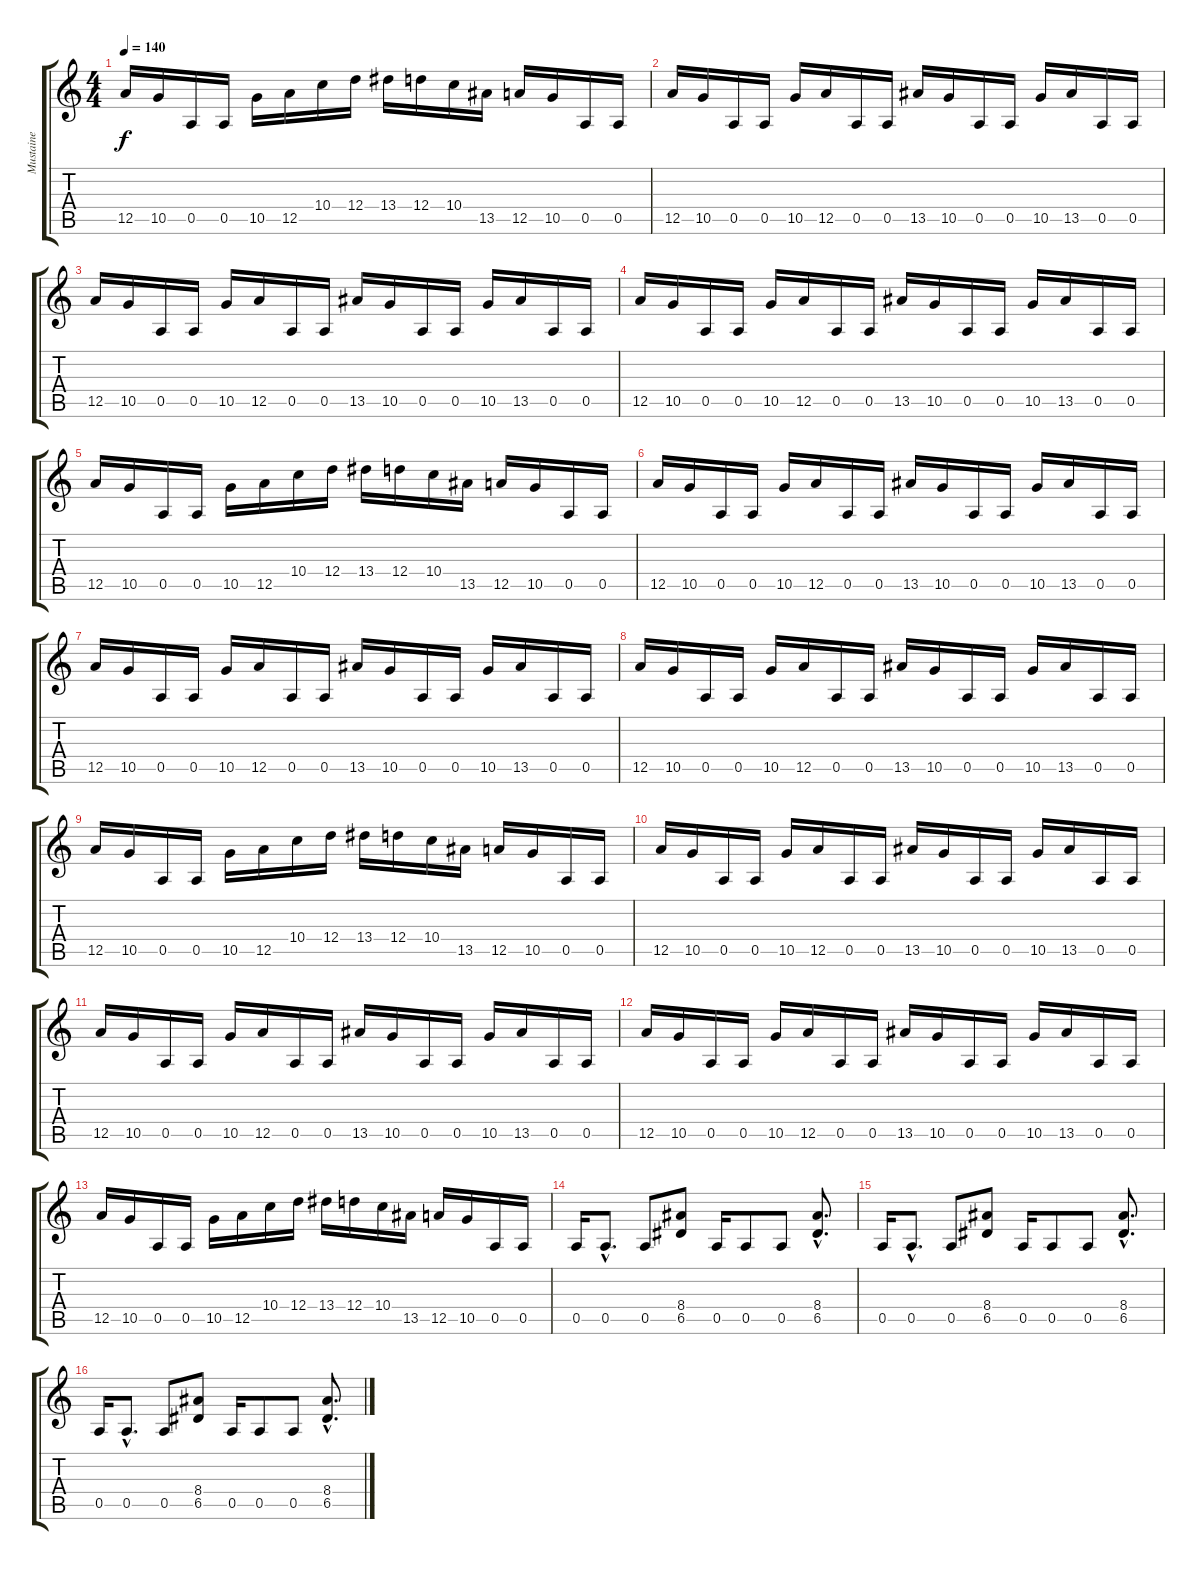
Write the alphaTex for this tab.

\track ("Mustaine" "Mustaine") {instrument distortionguitar}
\staff {score tabs}
\tuning (E4 B3 G3 D3 A2 E2) {hide}
\ts (4 4)
\tempo 140
\clef g2
\ks c
12.5.16{dy f} 10.5.16 0.5.16 0.5.16 10.5.16 12.5.16 10.4.16 12.4.16 13.4.16 12.4.16 10.4.16 13.5.16 12.5.16 10.5.16 0.5.16 0.5.16 |
12.5.16 10.5.16 0.5.16 0.5.16 10.5.16 12.5.16 0.5.16 0.5.16 13.5.16 10.5.16 0.5.16 0.5.16 10.5.16 13.5.16 0.5.16 0.5.16 |
12.5.16 10.5.16 0.5.16 0.5.16 10.5.16 12.5.16 0.5.16 0.5.16 13.5.16 10.5.16 0.5.16 0.5.16 10.5.16 13.5.16 0.5.16 0.5.16 |
12.5.16 10.5.16 0.5.16 0.5.16 10.5.16 12.5.16 0.5.16 0.5.16 13.5.16 10.5.16 0.5.16 0.5.16 10.5.16 13.5.16 0.5.16 0.5.16 |
12.5.16 10.5.16 0.5.16 0.5.16 10.5.16 12.5.16 10.4.16 12.4.16 13.4.16 12.4.16 10.4.16 13.5.16 12.5.16 10.5.16 0.5.16 0.5.16 |
12.5.16 10.5.16 0.5.16 0.5.16 10.5.16 12.5.16 0.5.16 0.5.16 13.5.16 10.5.16 0.5.16 0.5.16 10.5.16 13.5.16 0.5.16 0.5.16 |
12.5.16 10.5.16 0.5.16 0.5.16 10.5.16 12.5.16 0.5.16 0.5.16 13.5.16 10.5.16 0.5.16 0.5.16 10.5.16 13.5.16 0.5.16 0.5.16 |
12.5.16 10.5.16 0.5.16 0.5.16 10.5.16 12.5.16 0.5.16 0.5.16 13.5.16 10.5.16 0.5.16 0.5.16 10.5.16 13.5.16 0.5.16 0.5.16 |
12.5.16 10.5.16 0.5.16 0.5.16 10.5.16 12.5.16 10.4.16 12.4.16 13.4.16 12.4.16 10.4.16 13.5.16 12.5.16 10.5.16 0.5.16 0.5.16 |
12.5.16 10.5.16 0.5.16 0.5.16 10.5.16 12.5.16 0.5.16 0.5.16 13.5.16 10.5.16 0.5.16 0.5.16 10.5.16 13.5.16 0.5.16 0.5.16 |
12.5.16 10.5.16 0.5.16 0.5.16 10.5.16 12.5.16 0.5.16 0.5.16 13.5.16 10.5.16 0.5.16 0.5.16 10.5.16 13.5.16 0.5.16 0.5.16 |
12.5.16 10.5.16 0.5.16 0.5.16 10.5.16 12.5.16 0.5.16 0.5.16 13.5.16 10.5.16 0.5.16 0.5.16 10.5.16 13.5.16 0.5.16 0.5.16 |
12.5.16 10.5.16 0.5.16 0.5.16 10.5.16 12.5.16 10.4.16 12.4.16 13.4.16 12.4.16 10.4.16 13.5.16 12.5.16 10.5.16 0.5.16 0.5.16 |
0.5.16 0.5{hac}.8{d} 0.5.8 (8.4 6.5).8 0.5.16 0.5.8 0.5.8 (8.4{hac} 6.5{hac}).8{d} |
0.5.16 0.5{hac}.8{d} 0.5.8 (8.4 6.5).8 0.5.16 0.5.8 0.5.8 (8.4{hac} 6.5{hac}).8{d} |
0.5.16 0.5{hac}.8{d} 0.5.8 (8.4 6.5).8 0.5.16 0.5.8 0.5.8 (8.4{hac} 6.5{hac}).8{d}
